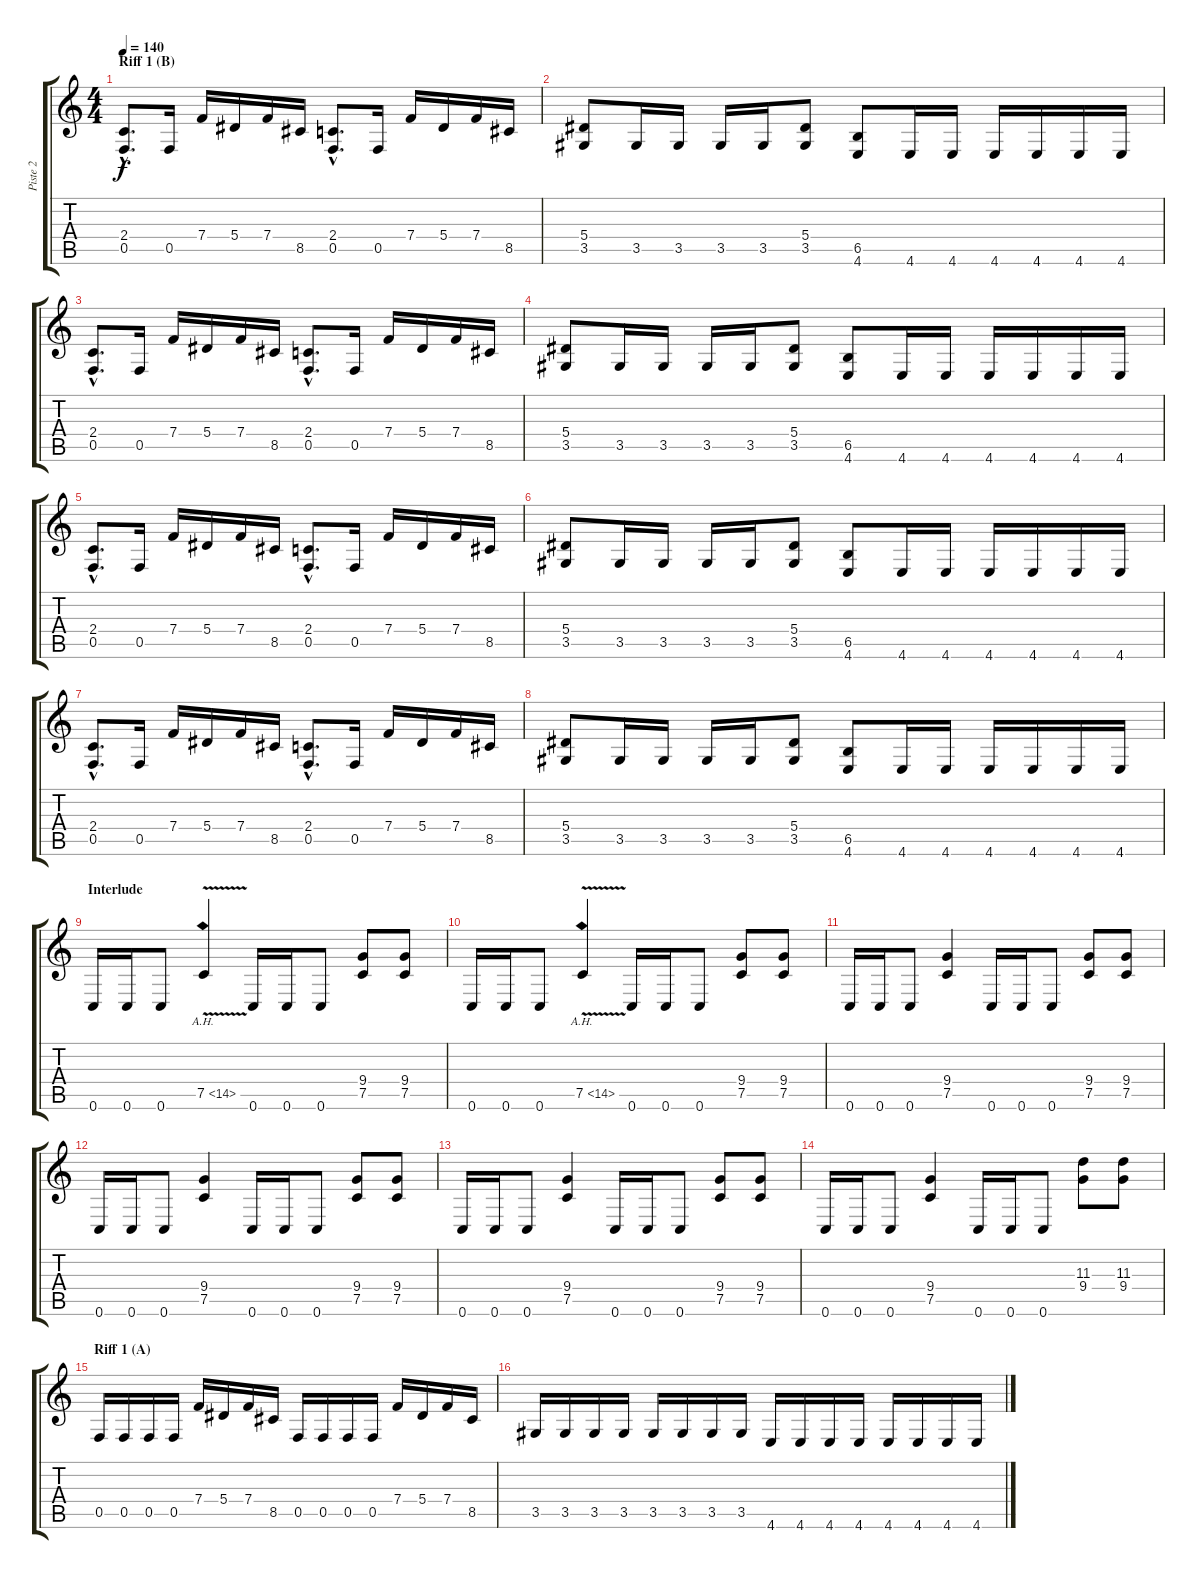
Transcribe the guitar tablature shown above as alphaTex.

\track ("Piste 2" "Piste 2") {instrument distortionguitar}
\staff {score tabs}
\tuning (C4 G3 Eb3 Bb2 F2 C2) {hide}
\ts (4 4)
\section ("" "Riff 1 (B)")
\tempo 140
\clef g2
\ks c
(2.4{hac} 0.5{hac}).8{d dy f} 0.5.16 7.4.16 5.4.16 7.4.16 8.5.16 (2.4{hac} 0.5{hac}).8{d} 0.5.16 7.4.16 5.4.16 7.4.16 8.5.16 |
(5.4 3.5).8 3.5.16 3.5.16 3.5.16 3.5.16 (5.4 3.5).8 (6.5 4.6).8 4.6.16 4.6.16 4.6.16 4.6.16 4.6.16 4.6.16 |
(2.4{hac} 0.5{hac}).8{d} 0.5.16 7.4.16 5.4.16 7.4.16 8.5.16 (2.4{hac} 0.5{hac}).8{d} 0.5.16 7.4.16 5.4.16 7.4.16 8.5.16 |
(5.4 3.5).8 3.5.16 3.5.16 3.5.16 3.5.16 (5.4 3.5).8 (6.5 4.6).8 4.6.16 4.6.16 4.6.16 4.6.16 4.6.16 4.6.16 |
(2.4{hac} 0.5{hac}).8{d} 0.5.16 7.4.16 5.4.16 7.4.16 8.5.16 (2.4{hac} 0.5{hac}).8{d} 0.5.16 7.4.16 5.4.16 7.4.16 8.5.16 |
(5.4 3.5).8 3.5.16 3.5.16 3.5.16 3.5.16 (5.4 3.5).8 (6.5 4.6).8 4.6.16 4.6.16 4.6.16 4.6.16 4.6.16 4.6.16 |
(2.4{hac} 0.5{hac}).8{d} 0.5.16 7.4.16 5.4.16 7.4.16 8.5.16 (2.4{hac} 0.5{hac}).8{d} 0.5.16 7.4.16 5.4.16 7.4.16 8.5.16 |
(5.4 3.5).8 3.5.16 3.5.16 3.5.16 3.5.16 (5.4 3.5).8 (6.5 4.6).8 4.6.16 4.6.16 4.6.16 4.6.16 4.6.16 4.6.16 |
\section ("" "Interlude")
0.6.16 0.6.16 0.6.8 7.5{ah 7 v}.4 0.6.16 0.6.16 0.6.8 (9.4 7.5).8 (9.4 7.5).8 |
0.6.16 0.6.16 0.6.8 7.5{ah 7 v}.4 0.6.16 0.6.16 0.6.8 (9.4 7.5).8 (9.4 7.5).8 |
0.6.16 0.6.16 0.6.8 (9.4 7.5).4 0.6.16 0.6.16 0.6.8 (9.4 7.5).8 (9.4 7.5).8 |
0.6.16 0.6.16 0.6.8 (9.4 7.5).4 0.6.16 0.6.16 0.6.8 (9.4 7.5).8 (9.4 7.5).8 |
0.6.16 0.6.16 0.6.8 (9.4 7.5).4 0.6.16 0.6.16 0.6.8 (9.4 7.5).8 (9.4 7.5).8 |
0.6.16 0.6.16 0.6.8 (9.4 7.5).4 0.6.16 0.6.16 0.6.8 (11.3 9.4).8 (11.3 9.4).8 |
\section ("" "Riff 1 (A)")
0.5.16 0.5.16 0.5.16 0.5.16 7.4.16 5.4.16 7.4.16 8.5.16 0.5.16 0.5.16 0.5.16 0.5.16 7.4.16 5.4.16 7.4.16 8.5.16 |
3.5.16 3.5.16 3.5.16 3.5.16 3.5.16 3.5.16 3.5.16 3.5.16 4.6.16 4.6.16 4.6.16 4.6.16 4.6.16 4.6.16 4.6.16 4.6.16
